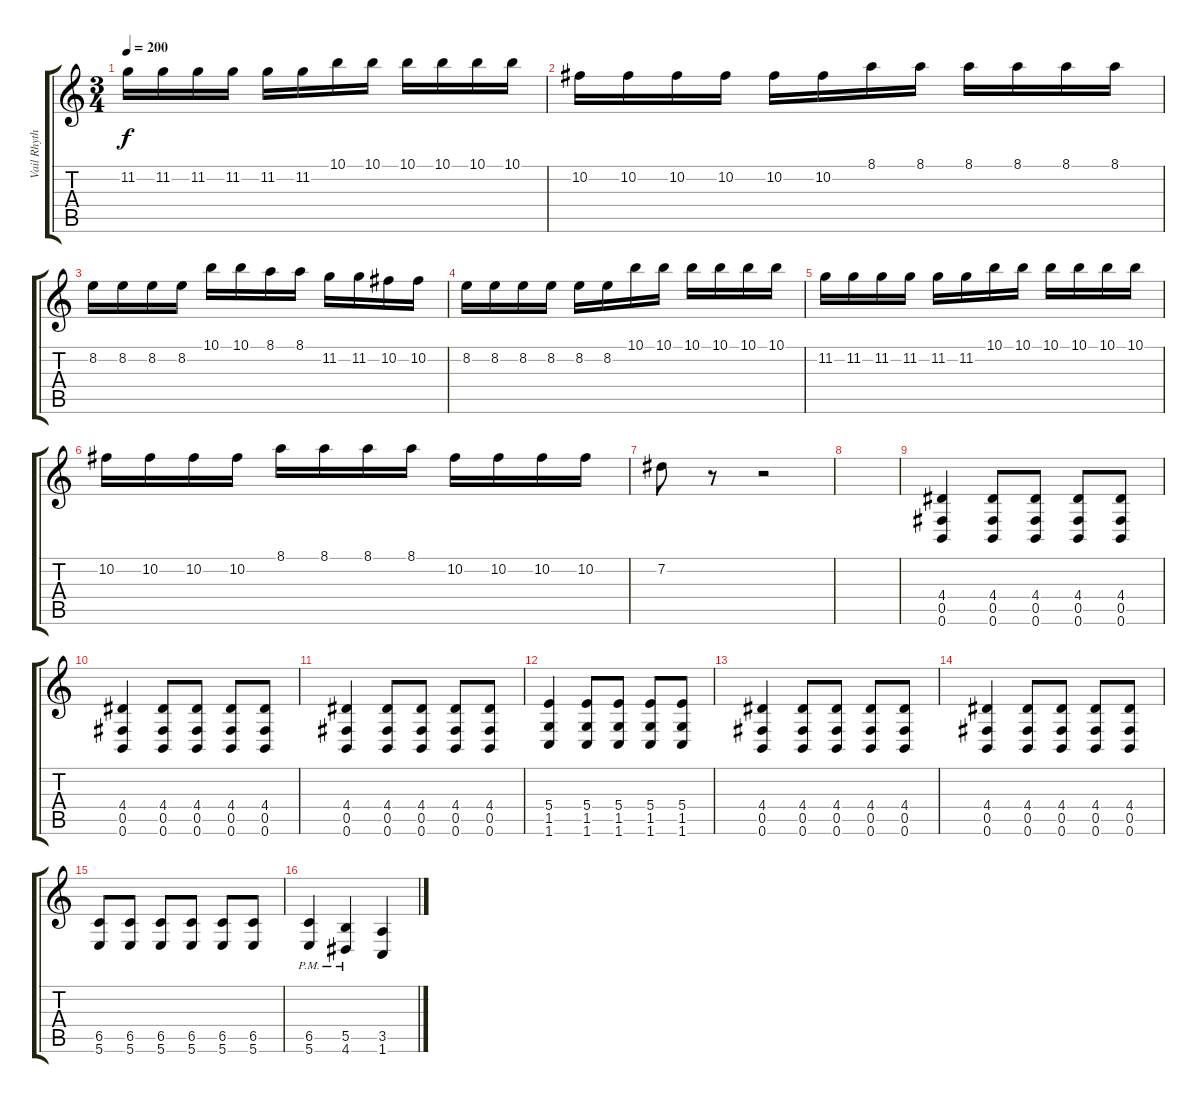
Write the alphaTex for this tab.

\track ("Vail Rhythm" "Vail Rhyth") {instrument overdrivenguitar}
\staff {score tabs}
\tuning (Db4 Ab3 E3 B2 Gb2 B1) {hide}
\ts (3 4)
\tempo 200
\clef g2
\ks c
11.2.16{dy f} 11.2.16 11.2.16 11.2.16 11.2.16 11.2.16 10.1.16 10.1.16 10.1.16 10.1.16 10.1.16 10.1.16 |
10.2.16 10.2.16 10.2.16 10.2.16 10.2.16 10.2.16 8.1.16 8.1.16 8.1.16 8.1.16 8.1.16 8.1.16 |
8.2.16 8.2.16 8.2.16 8.2.16 10.1.16 10.1.16 8.1.16 8.1.16 11.2.16 11.2.16 10.2.16 10.2.16 |
8.2.16 8.2.16 8.2.16 8.2.16 8.2.16 8.2.16 10.1.16 10.1.16 10.1.16 10.1.16 10.1.16 10.1.16 |
11.2.16 11.2.16 11.2.16 11.2.16 11.2.16 11.2.16 10.1.16 10.1.16 10.1.16 10.1.16 10.1.16 10.1.16 |
10.2.16 10.2.16 10.2.16 10.2.16 8.1.16 8.1.16 8.1.16 8.1.16 10.2.16 10.2.16 10.2.16 10.2.16 |
7.2.8 r.8 r.2 |
|
(4.4 0.5 0.6).4 (4.4 0.5 0.6).8 (4.4 0.5 0.6).8 (4.4 0.5 0.6).8 (4.4 0.5 0.6).8 |
(4.4 0.5 0.6).4 (4.4 0.5 0.6).8 (4.4 0.5 0.6).8 (4.4 0.5 0.6).8 (4.4 0.5 0.6).8 |
(4.4 0.5 0.6).4 (4.4 0.5 0.6).8 (4.4 0.5 0.6).8 (4.4 0.5 0.6).8 (4.4 0.5 0.6).8 |
(5.4 1.5 1.6).4 (5.4 1.5 1.6).8 (5.4 1.5 1.6).8 (5.4 1.5 1.6).8 (5.4 1.5 1.6).8 |
(4.4 0.5 0.6).4 (4.4 0.5 0.6).8 (4.4 0.5 0.6).8 (4.4 0.5 0.6).8 (4.4 0.5 0.6).8 |
(4.4 0.5 0.6).4 (4.4 0.5 0.6).8 (4.4 0.5 0.6).8 (4.4 0.5 0.6).8 (4.4 0.5 0.6).8 |
(6.5 5.6).8 (6.5 5.6).8 (6.5 5.6).8 (6.5 5.6).8 (6.5 5.6).8 (6.5 5.6).8 |
(6.5{pm} 5.6{pm}).4 (5.5{pm} 4.6{pm}).4 (3.5 1.6).4
